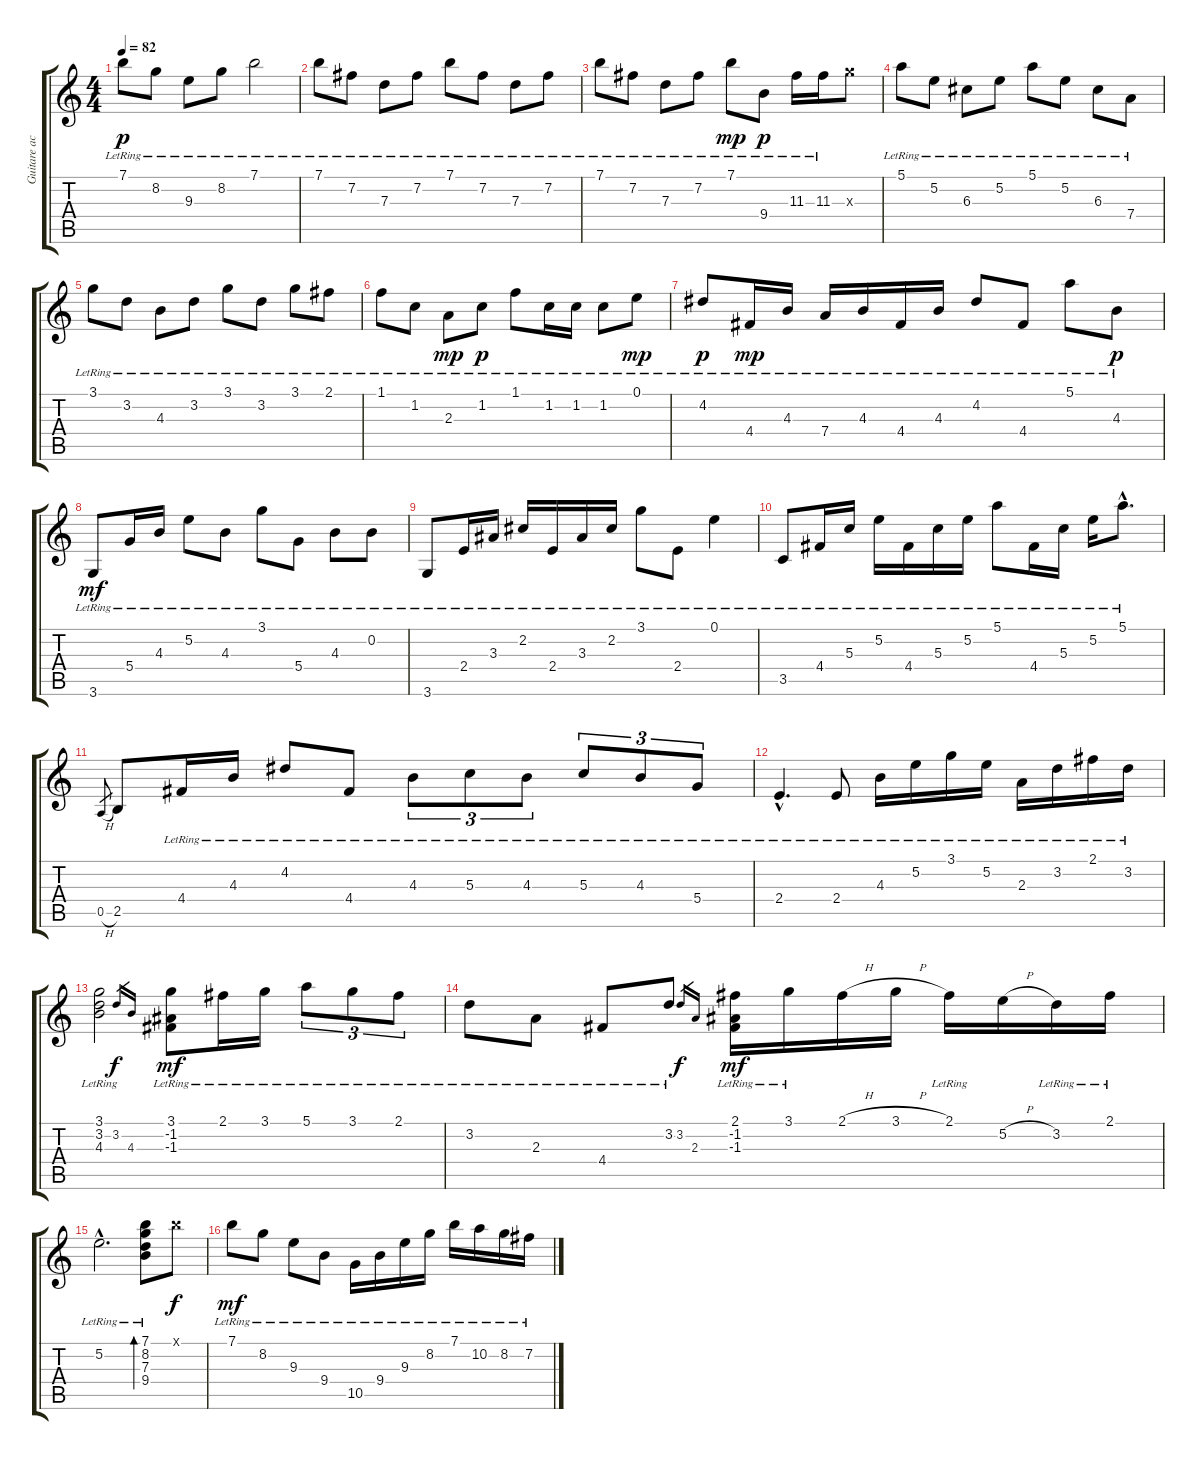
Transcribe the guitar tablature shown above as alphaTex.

\track ("Guitare acoustique" "Guitare ac") {instrument acousticguitarnylon}
\staff {score tabs}
\tuning (E4 B3 G3 D3 A2 E2) {hide}
\ts (4 4)
\tempo 82
\clef g2
\ks c
7.1{lr}.8{dy p} 8.2{lr}.8 9.3{lr}.8 8.2{lr}.8 7.1{lr}.2 |
7.1{lr}.8 7.2{lr}.8 7.3{lr}.8 7.2{lr}.8 7.1{lr}.8 7.2{lr}.8 7.3{lr}.8 7.2{lr}.8 |
7.1{lr}.8 7.2{lr}.8 7.3{lr}.8 7.2{lr}.8 7.1{lr}.8{dy mp} 9.4{lr}.8{dy p} 11.3{lr}.16 11.3{lr}.16 12.3{x}.8 |
5.1{lr}.8 5.2{lr}.8 6.3{lr}.8 5.2{lr}.8 5.1{lr}.8 5.2{lr}.8 6.3{lr}.8 7.4{lr}.8 |
3.1{lr}.8 3.2{lr}.8 4.3{lr}.8 3.2{lr}.8 3.1{lr}.8 3.2{lr}.8 3.1{lr}.8 2.1{lr}.8 |
1.1{lr}.8 1.2{lr}.8 2.3{lr}.8{dy mp} 1.2{lr}.8{dy p} 1.1{lr}.8 1.2{lr}.16 1.2{lr}.16 1.2{lr}.8 0.1{lr}.8{dy mp} |
4.2{lr}.8{dy p} 4.4{lr}.16{dy mp} 4.3{lr}.16 7.4{lr}.16 4.3{lr}.16 4.4{lr}.16 4.3{lr}.16 4.2{lr}.8 4.4{lr}.8 5.1{lr}.8 4.3{lr}.8{dy p} |
3.6{lr}.8{dy mf} 5.4{lr}.16 4.3{lr}.16 5.2{lr}.8 4.3{lr}.8 3.1{lr}.8 5.4{lr}.8 4.3{lr}.8 0.2{lr}.8 |
3.6{lr}.8 2.4{lr}.16 3.3{lr}.16 2.2{lr}.16 2.4{lr}.16 3.3{lr}.16 2.2{lr}.16 3.1{lr}.8 2.4{lr}.8 0.1{lr}.4 |
3.5{lr}.8 4.4{lr}.16 5.3{lr}.16 5.2{lr}.16 4.4{lr}.16 5.3{lr}.16 5.2{lr}.16 5.1{lr}.8 4.4{lr}.16 5.3{lr}.16 5.2{lr}.16 5.1{hac lr}.8{d} |
0.5{h}.8{gr} 2.5.8 4.4{lr}.16 4.3{lr}.16 4.2{lr}.8 4.4{lr}.8 4.3{lr}.8{tu (3 2)} 5.3{lr}.8{tu (3 2)} 4.3{lr}.8{tu (3 2)} 5.3{lr}.8{tu (3 2)} 4.3{lr}.8{tu (3 2)} 5.4{lr}.8{tu (3 2)} |
2.4{hac lr}.4{d} 2.4{lr}.8 4.3{lr}.16 5.2{lr}.16 3.1{lr}.16 5.2{lr}.16 2.3{lr}.16 3.2{lr}.16 2.1{lr}.16 3.2{lr}.16 |
(3.1{lr} 3.2{lr} 4.3{lr}).2 3.2.16{gr dy f} 4.3.16{gr} (3.1{lr} -1.2 -1.3).8{dy mf} 2.1{lr}.16 3.1{lr}.16 5.1{lr}.8{tu (3 2)} 3.1{lr}.8{tu (3 2)} 2.1{lr}.8{tu (3 2)} |
3.2{lr}.8 2.3{lr}.8 4.4{lr}.8 3.2{lr}.8 3.2.16{gr dy f} 2.3.16{gr} (2.1{lr} -1.2 -1.3).16{dy mf} 3.1{lr}.16 2.1{h}.16 3.1{h}.16 2.1{lr}.16 5.2{h}.16 3.2{lr}.16 2.1{lr}.16 |
5.2{hac lr}.2{d} (7.1{lr} 8.2{lr} 7.3{lr} 9.4{lr}).8{bd 120} 7.1{x}.8{dy f} |
7.1{lr}.8{dy mf} 8.2{lr}.8 9.3{lr}.8 9.4{lr}.8 10.5{lr}.16 9.4{lr}.16 9.3{lr}.16 8.2{lr}.16 7.1{lr}.16 10.2{lr}.16 8.2{lr}.16 7.2{lr}.16
